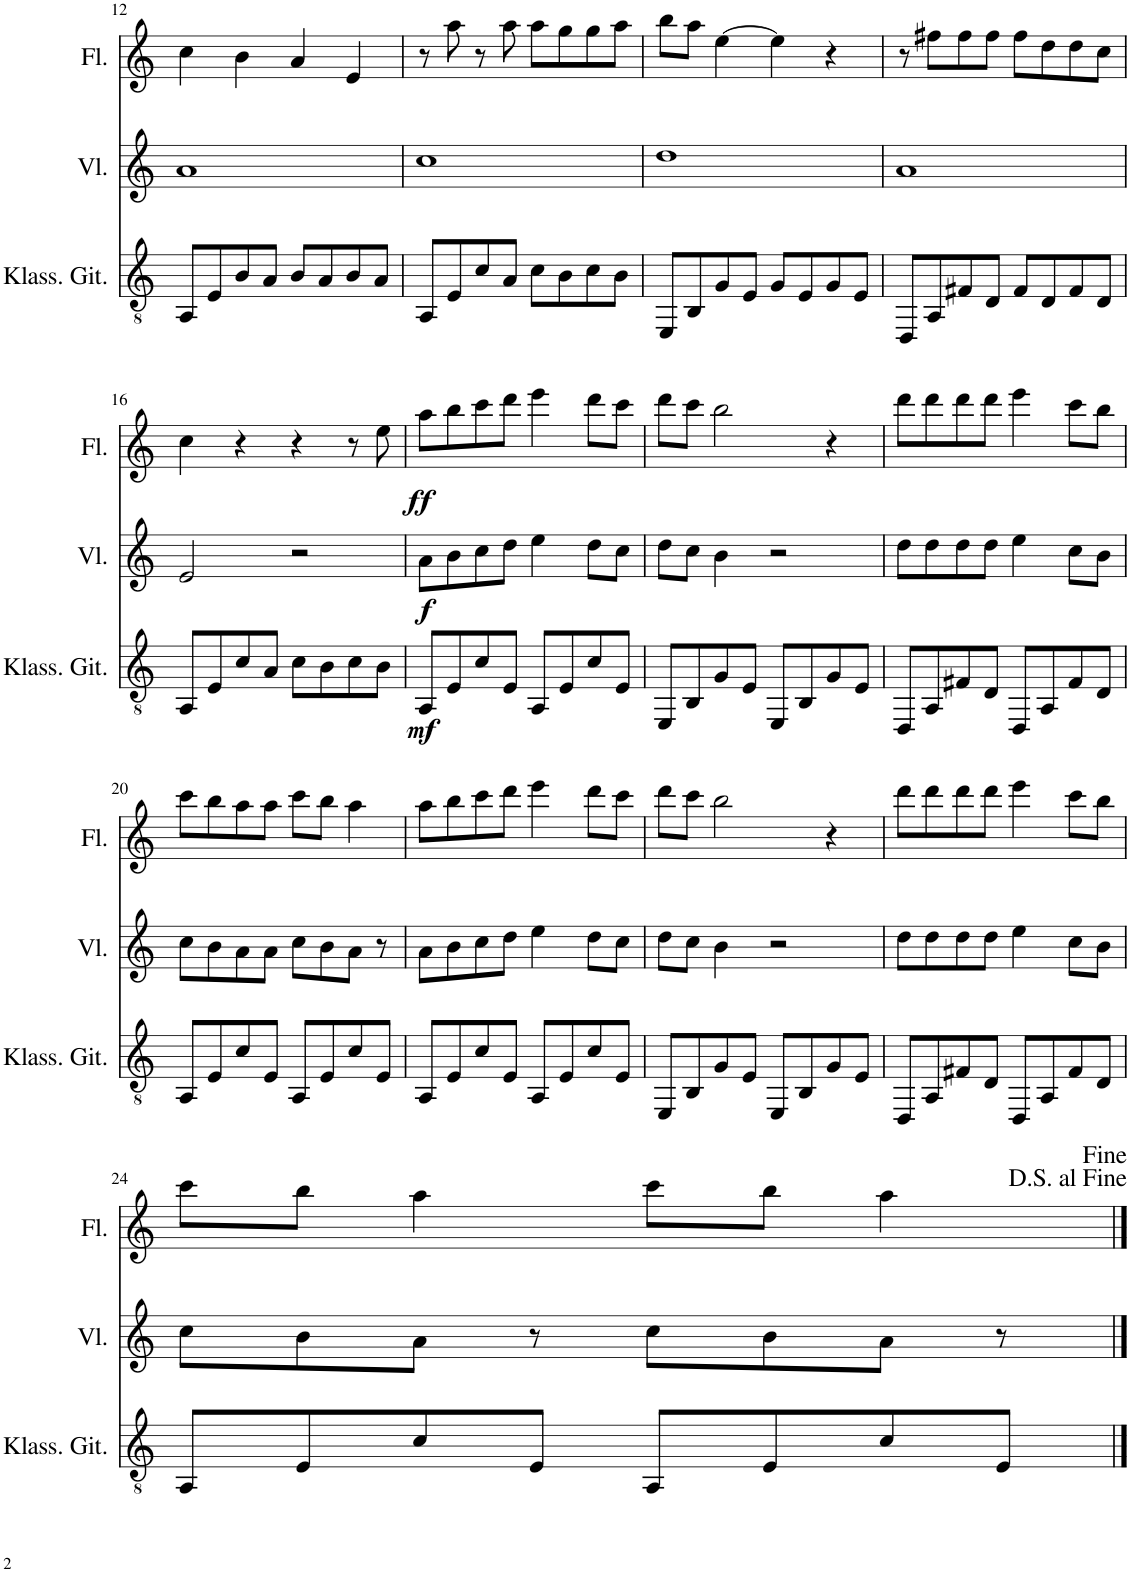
**kern	**dynam	**kern	**dynam	**kern	**dynam
*part3	*part3	*part2	*part2	*part1	*part1
*staff3	*staff3	*staff2	*staff2	*staff1	*staff1
*I"Klassieke gitaar	*	*I"Viool	*	*I"Dwarsfluit	*
*I'Klass. Git.	*	*I'Vl.	*	*	*
!!LO:PB:g=z
*clefGv2	*	*clefG2	*	*clefG2	*
*k[]	*	*k[]	*	*k[]	*
*M4/4	*	*M4/4	*	*M4/4	*
=12	=12	=12	=12	=12	=12
8AA/L	.	1a	.	4cc\	.
8E/	.	.	.	.	.
8B/	.	.	.	4b\	.
8A/J	.	.	.	.	.
8B/L	.	.	.	4a/	.
8A/	.	.	.	.	.
8B/	.	.	.	4e/	.
8A/J	.	.	.	.	.
=13	=13	=13	=13	=13	=13
8AA/L	.	1cc	.	8r	.
8E/	.	.	.	8aa\	.
8c/	.	.	.	8r	.
8A/J	.	.	.	8aa\	.
8c\L	.	.	.	8aa\L	.
8B\	.	.	.	8gg\	.
8c\	.	.	.	8gg\	.
8B\J	.	.	.	8aa\J	.
=14	=14	=14	=14	=14	=14
8EE/L	.	1dd	.	8bb\L	.
8BB/	.	.	.	8aa\J	.
8G/	.	.	.	[4ee\	.
8E/J	.	.	.	.	.
8G/L	.	.	.	4ee\]	.
8E/	.	.	.	.	.
8G/	.	.	.	4r	.
8E/J	.	.	.	.	.
=15	=15	=15	=15	=15	=15
8DD/L	.	1a	.	8r	.
8AA/	.	.	.	8ff#X\L	.
8F#X/	.	.	.	8ff#\	.
8D/J	.	.	.	8ff#\J	.
8F#/L	.	.	.	8ff#\L	.
8D/	.	.	.	8dd\	.
8F#/	.	.	.	8dd\	.
8D/J	.	.	.	8cc\J	.
!!LO:LB:g=z
=16	=16	=16	=16	=16	=16
8AA/L	.	2e/	.	4cc\	.
8E/	.	.	.	.	.
8c/	.	.	.	4r	.
8A/J	.	.	.	.	.
8c\L	.	2r	.	4r	.
8B\	.	.	.	.	.
8c\	.	.	.	8r	.
8B\J	.	.	.	8ee\	.
=17	=17	=17	=17	=17	=17
!	!LO:DY:b	!	!LO:DY:b	!	!LO:DY:b
8AA/L	mf	8a\L	f	8aa\L	ff
8E/	.	8b\	.	8bb\	.
8c/	.	8cc\	.	8ccc\	.
8E/J	.	8dd\J	.	8ddd\J	.
8AA/L	.	4ee\	.	4eee\	.
8E/	.	.	.	.	.
8c/	.	8dd\L	.	8ddd\L	.
8E/J	.	8cc\J	.	8ccc\J	.
=18	=18	=18	=18	=18	=18
8EE/L	.	8dd\L	.	8ddd\L	.
8BB/	.	8cc\J	.	8ccc\J	.
8G/	.	4b\	.	2bb\	.
8E/J	.	.	.	.	.
8EE/L	.	2r	.	.	.
8BB/	.	.	.	.	.
8G/	.	.	.	4r	.
8E/J	.	.	.	.	.
=19	=19	=19	=19	=19	=19
8DD/L	.	8dd\L	.	8ddd\L	.
8AA/	.	8dd\	.	8ddd\	.
8F#X/	.	8dd\	.	8ddd\	.
8D/J	.	8dd\J	.	8ddd\J	.
8DD/L	.	4ee\	.	4eee\	.
8AA/	.	.	.	.	.
8F#/	.	8cc\L	.	8ccc\L	.
8D/J	.	8b\J	.	8bb\J	.
!!LO:LB:g=z
=20	=20	=20	=20	=20	=20
8AA/L	.	8cc\L	.	8ccc\L	.
8E/	.	8b\	.	8bb\	.
8c/	.	8a\	.	8aa\	.
8E/J	.	8a\J	.	8aa\J	.
8AA/L	.	8cc\L	.	8ccc\L	.
8E/	.	8b\	.	8bb\J	.
8c/	.	8a\J	.	4aa\	.
8E/J	.	8r	.	.	.
=21	=21	=21	=21	=21	=21
8AA/L	.	8a\L	.	8aa\L	.
8E/	.	8b\	.	8bb\	.
8c/	.	8cc\	.	8ccc\	.
8E/J	.	8dd\J	.	8ddd\J	.
8AA/L	.	4ee\	.	4eee\	.
8E/	.	.	.	.	.
8c/	.	8dd\L	.	8ddd\L	.
8E/J	.	8cc\J	.	8ccc\J	.
=22	=22	=22	=22	=22	=22
8EE/L	.	8dd\L	.	8ddd\L	.
8BB/	.	8cc\J	.	8ccc\J	.
8G/	.	4b\	.	2bb\	.
8E/J	.	.	.	.	.
8EE/L	.	2r	.	.	.
8BB/	.	.	.	.	.
8G/	.	.	.	4r	.
8E/J	.	.	.	.	.
=23	=23	=23	=23	=23	=23
8DD/L	.	8dd\L	.	8ddd\L	.
8AA/	.	8dd\	.	8ddd\	.
8F#X/	.	8dd\	.	8ddd\	.
8D/J	.	8dd\J	.	8ddd\J	.
8DD/L	.	4ee\	.	4eee\	.
8AA/	.	.	.	.	.
8F#/	.	8cc\L	.	8ccc\L	.
8D/J	.	8b\J	.	8bb\J	.
!!LO:LB:g=z
=24	=24	=24	=24	=24	=24
8AA/L	.	8cc\L	.	8ccc\L	.
8E/	.	8b\	.	8bb\J	.
8c/	.	8a\J	.	4aa\	.
8E/J	.	8r	.	.	.
8AA/L	.	8cc\L	.	8ccc\L	.
8E/	.	8b\	.	8bb\J	.
8c/	.	8a\J	.	4aa\	.
8E/J	.	8r	.	.	.
==	==	==	==	==	==
*-	*-	*-	*-	*-	*-
